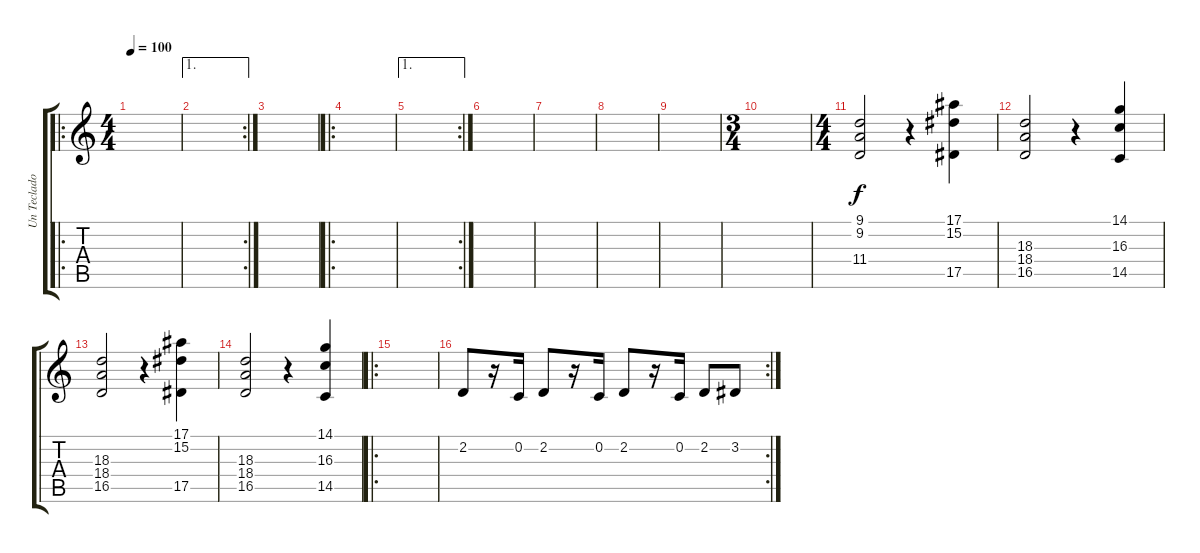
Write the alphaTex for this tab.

\track ("Un Teclado" "Un Teclado") {instrument pizzicatostrings}
\staff {score tabs}
\tuning (F4 C4 Ab3 Eb3 Bb2 F2) {hide}
\ro
\ts (4 4)
\tempo 100
\clef g2
\ks c
|
\ae 1
\rc 2
|
|
\ro
|
\ae 1
\rc 2
|
|
|
|
|
\ts (3 4)
|
\ts (4 4)
(9.1 9.2 11.4).2{volume 8 balance 8 instrument pizzicatostrings} r.4 (17.1 15.2 17.5).4 |
(18.3 18.4 16.5).2 r.4 (14.1 16.3 14.5).4 |
(18.3 18.4 16.5).2 r.4 (17.1 15.2 17.5).4 |
(18.3 18.4 16.5).2 r.4 (14.1 16.3 14.5).4 |
\ro
|
\rc 2
2.2.8{volume 8} r.16 0.2.16 2.2.8 r.16 0.2.16 2.2.8 r.16 0.2.16 2.2.8 3.2.8
